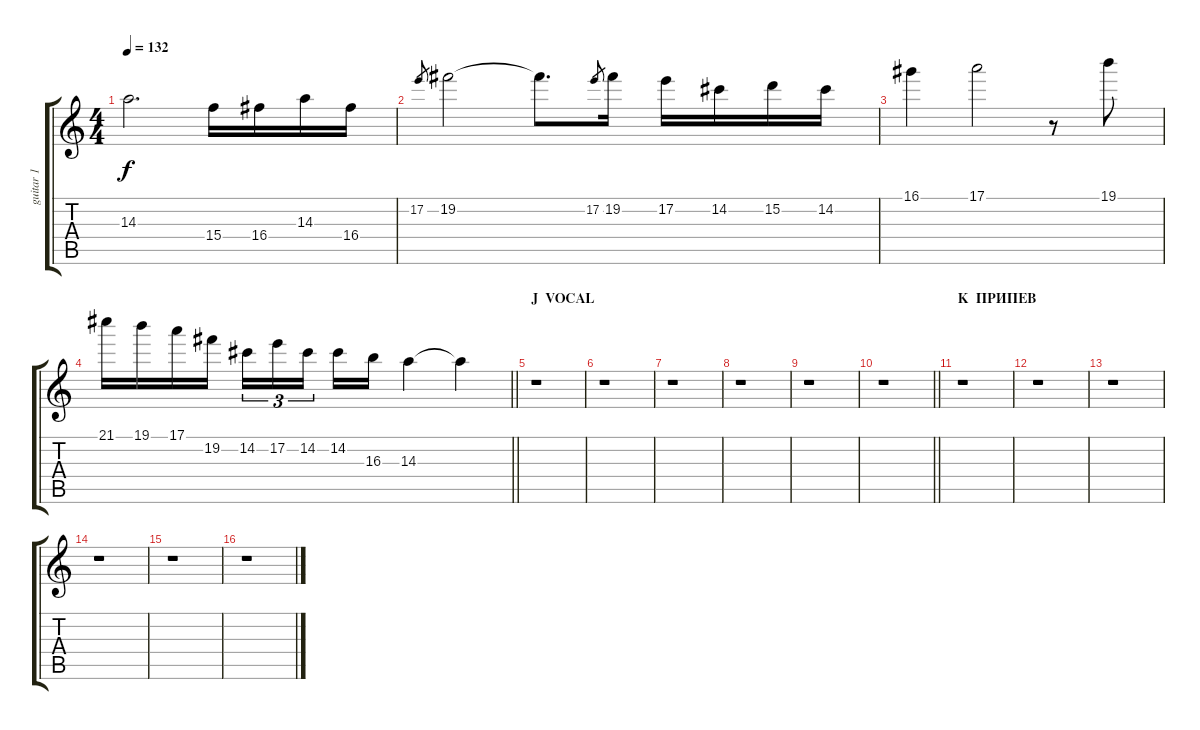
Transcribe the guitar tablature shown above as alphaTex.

\track ("guitar 1" "guitar 1") {instrument overdrivenguitar}
\staff {score tabs}
\tuning (E4 B3 G3 D3 A2 E2) {hide}
\ts (4 4)
\tempo 132
\clef g2
\ks c
14.3.2{d dy f} 15.4.16 16.4.16 14.3.16 16.4.16 |
17.2.8{gr} 19.2.2 19.2{t}.8{d} 17.2.8{gr} 19.2.16 17.2.16 14.2.16 15.2.16 14.2.16 |
16.1.4 17.1.2 r.8 19.1.8 |
\barLineRight lightlight
21.1.16 19.1.16 17.1.16 19.2.16 14.2.16{tu (3 2)} 17.2.16{tu (3 2)} 14.2.16{tu (3 2) beam splitsecondary} 14.2.16 16.3.16 14.3.4 14.3{t}.4 |
\section ("" "J  VOCAL")
r.1 |
r.1 |
r.1 |
r.1 |
r.1 |
\barLineRight lightlight
r.1 |
\section ("" "K  ПРИПЕВ")
r.1 |
r.1 |
r.1 |
r.1 |
r.1 |
r.1
